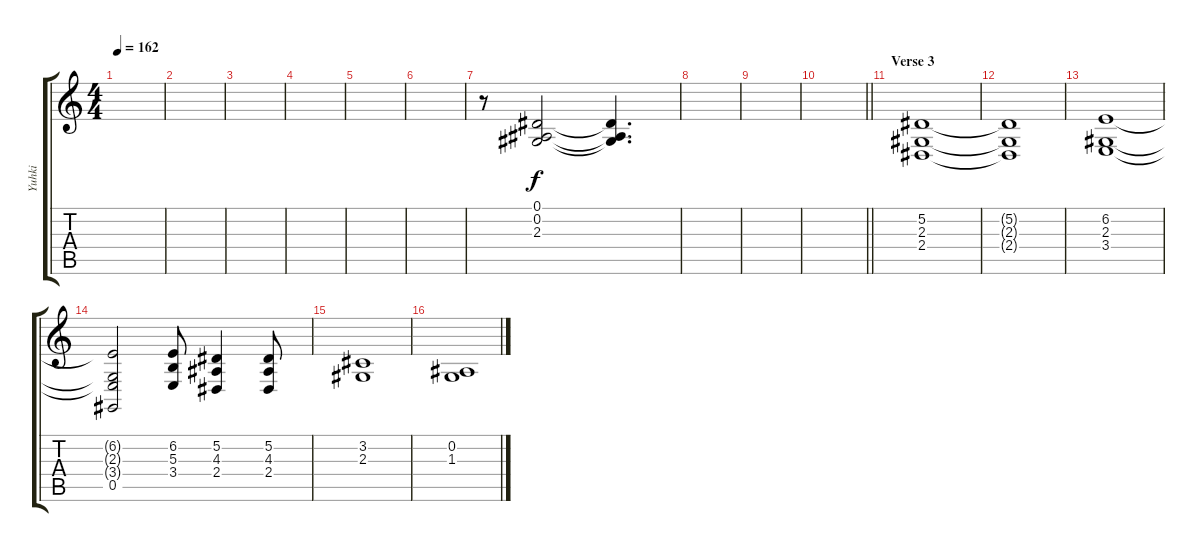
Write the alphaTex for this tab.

\track ("Yuhki" "Yuhki") {instrument drawbarorgan}
\staff {score tabs}
\tuning (Eb4 Bb3 Gb3 Db3 Ab2 Eb2) {hide}
\ts (4 4)
\tempo 162
\clef g2
\ks c
|
|
|
|
|
|
r.8 (0.1 0.2 2.3).2 (0.1{t} 0.2{t} 2.3{t}).4{d} |
|
|
\barLineRight lightlight
|
\section ("" "Verse 3")
(5.2 2.3 2.4).1 |
(5.2{t} 2.3{t} 2.4{t}).1 |
(6.2 2.3 3.4).1 |
(6.2{t} 2.3{t} 3.4{t} 0.5).2 (6.2 5.3 3.4).8 (5.2 4.3 2.4).4 (5.2 4.3 2.4).8 |
(3.2 2.3).1 |
(0.2 1.3).1
